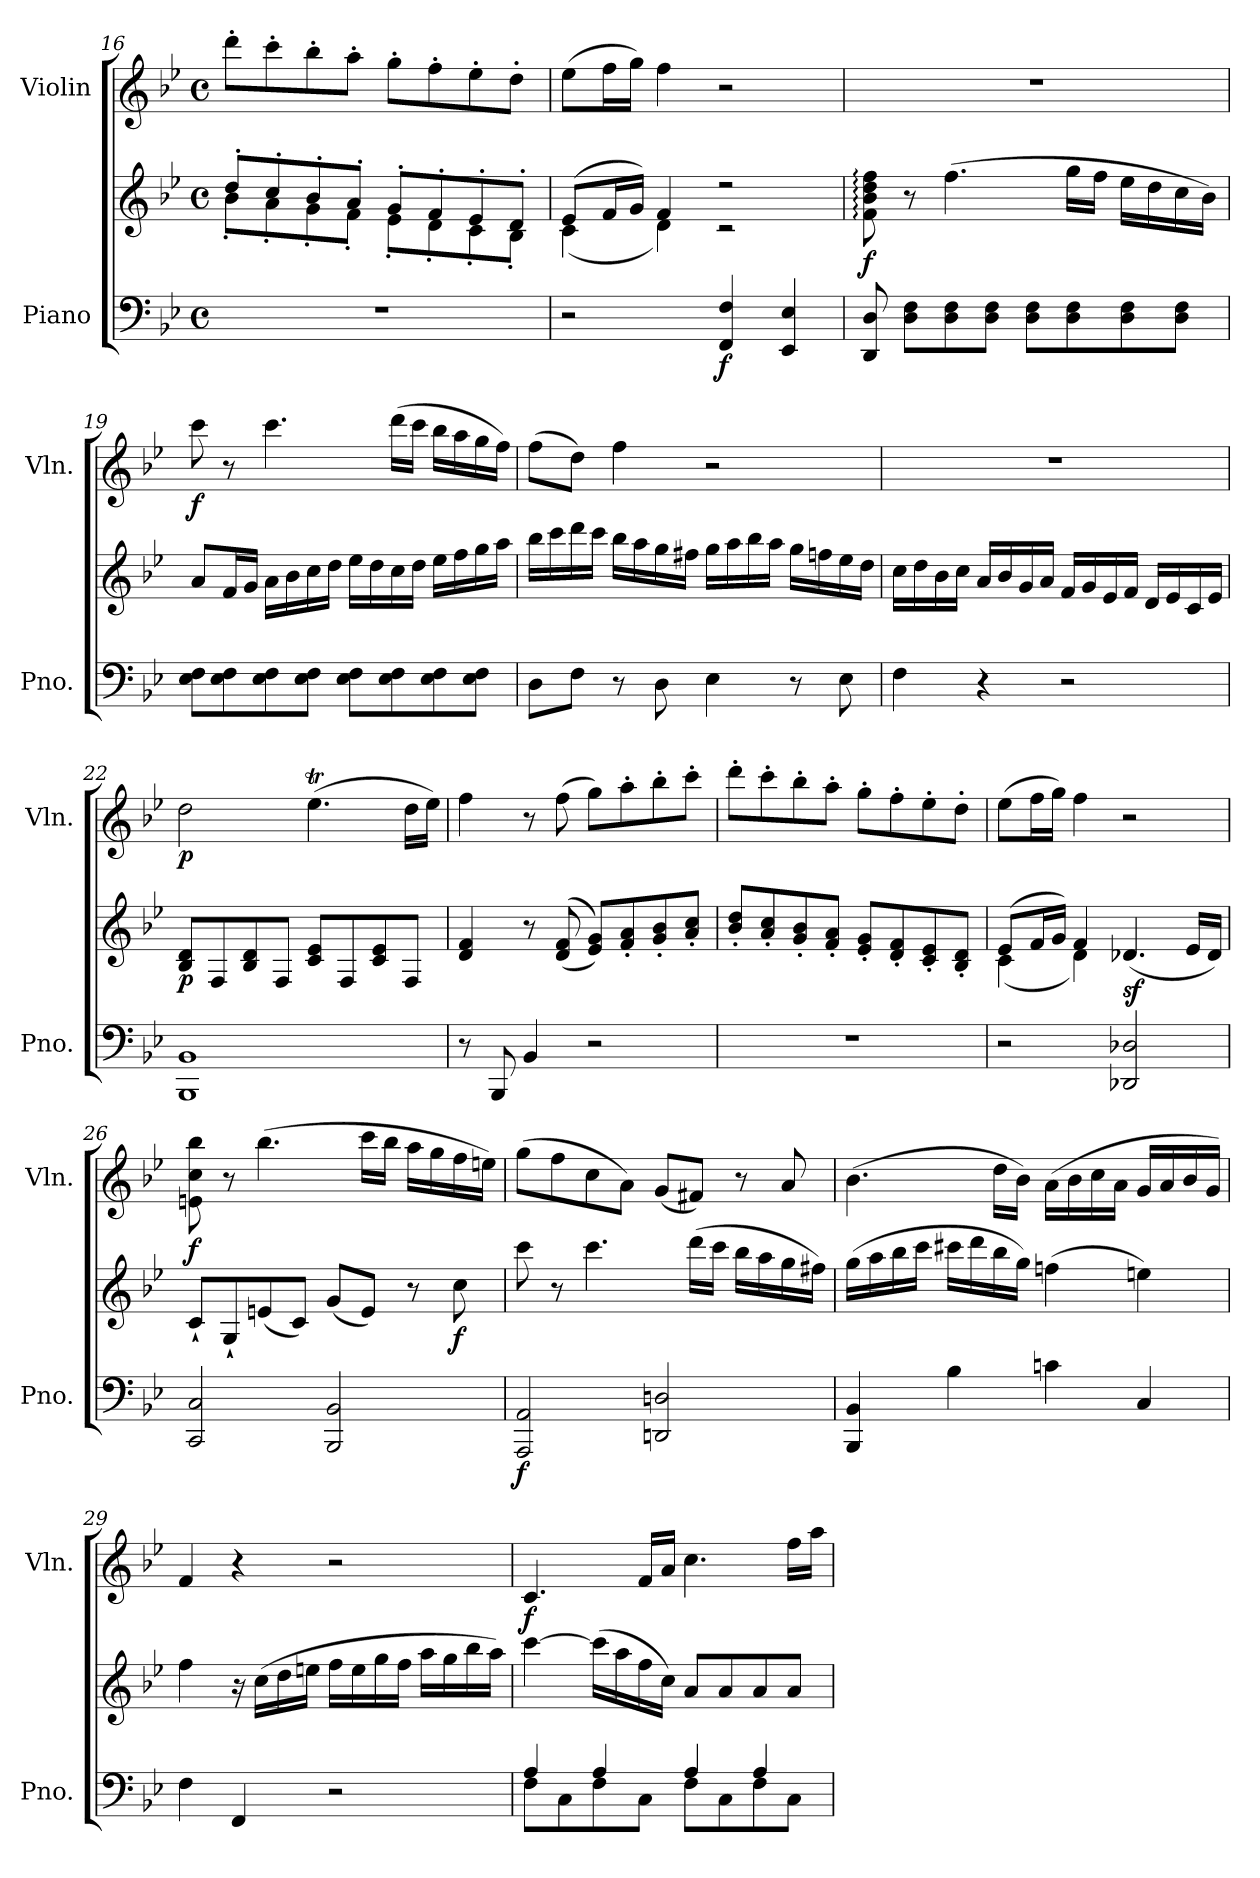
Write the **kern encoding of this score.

**kern	**kern	**dynam	**kern	**dynam
*part2	*part2	*part2	*part1	*part1
*staff3	*staff2	*staff2/3	*staff1	*staff1
*I"Piano	*	*	*I"Violin	*
*I'Pno.	*	*	*I'Vln.	*
*clefF4	*clefG2	*	*clefG2	*
*k[b-e-]	*k[b-e-]	*	*k[b-e-]	*
*M4/4	*M4/4	*	*M4/4	*
*met(c)	*met(c)	*	*met(c)	*
=16	=16	=16	=16	=16
*	*^	*	*	*
1r	8dd'/L	8b-'\L	.	8ddd'\L	.
.	8cc'/	8a'\	.	8ccc'\	.
.	8b-'/	8g'\	.	8bb-'\	.
.	8a'/J	8f'\J	.	8aa'\J	.
.	8g'/L	8e-'\L	.	8gg'\L	.
.	8f'/	8d'\	.	8ff'\	.
.	8e-'/	8c'\	.	8ee-'\	.
.	8d'/J	8B-'\J	.	8dd'\J	.
=17	=17	=17	=17	=17	=17
2r	(>8e-/L	(<4c\	.	(>8ee-\L	.
.	16f/L	.	.	16ff\L	.
.	16g/JJ)	.	.	16gg\JJ)	.
.	4f/	4d\)	.	4ff\	.
!	!	!	!LO:DY:b=2	!	!
4FF/ 4F/	2r	2r	f	2r	.
4EE-/ 4E-/	.	.	.	.	.
*	*v	*v	*	*	*
=18	=18	=18	=18	=18
!	!	!LO:DY:b	!	!
8DD/ 8D/	8f\: 8b-\: 8dd\: 8ff\:	f	1r	.
8D\ 8F\L	8r	.	.	.
8D\ 8F\	(>4.ff\	.	.	.
8D\ 8F\J	.	.	.	.
8D\ 8F\L	.	.	.	.
8D\ 8F\	16gg\LL	.	.	.
.	16ff\JJ	.	.	.
8D\ 8F\	16ee-\LL	.	.	.
.	16dd\	.	.	.
8D\ 8F\J	16cc\	.	.	.
.	16b-\JJ)	.	.	.
!!LO:LB:g=z
=19	=19	=19	=19	=19
!	!	!	!	!LO:DY:b
8E-\ 8F\L	8a/L	.	8ccc\	f
8E-\ 8F\	16f/L	.	8r	.
.	16g/JJ	.	.	.
8E-\ 8F\	16a\LL	.	4.ccc\	.
.	16b-\	.	.	.
8E-\ 8F\J	16cc\	.	.	.
.	16dd\JJ	.	.	.
8E-\ 8F\L	16ee-\LL	.	.	.
.	16dd\	.	.	.
8E-\ 8F\	16cc\	.	(>16ddd\LL	.
.	16dd\JJ	.	16ccc\JJ	.
8E-\ 8F\	16ee-\LL	.	16bb-\LL	.
.	16ff\	.	16aa\	.
8E-\ 8F\J	16gg\	.	16gg\	.
.	16aa\JJ	.	16ff\JJ)	.
=20	=20	=20	=20	=20
8D\L	16bb-\LL	.	(>8ff\L	.
.	16ccc\	.	.	.
8F\J	16ddd\	.	8dd\J)	.
.	16ccc\JJ	.	.	.
8r	16bb-\LL	.	4ff\	.
.	16aa\	.	.	.
8D\	16gg\	.	.	.
.	16ff#X\JJ	.	.	.
4E-\	16gg\LL	.	2r	.
.	16aa\	.	.	.
.	16bb-\	.	.	.
.	16aa\JJ	.	.	.
8r	16gg\LL	.	.	.
.	16ffn\	.	.	.
8E-\	16ee-\	.	.	.
.	16dd\JJ	.	.	.
=21	=21	=21	=21	=21
4F\	16cc\LL	.	1r	.
.	16dd\	.	.	.
.	16b-\	.	.	.
.	16cc\JJ	.	.	.
4r	16a/LL	.	.	.
.	16b-/	.	.	.
.	16g/	.	.	.
.	16a/JJ	.	.	.
2r	16f/LL	.	.	.
.	16g/	.	.	.
.	16e-/	.	.	.
.	16f/JJ	.	.	.
.	16d/LL	.	.	.
.	16e-/	.	.	.
.	16c/	.	.	.
.	16e-/JJ	.	.	.
=22	=22	=22	=22	=22
!	!	!LO:DY:b	!	!LO:DY:b
1BBB- 1BB-	8B-/ 8d/L	p	2dd\	p
.	8F/	.	.	.
.	8B-/ 8d/	.	.	.
.	8F/J	.	.	.
.	8c/ 8e-/L	.	(>4.ee-T\	.
.	8F/	.	.	.
.	8c/ 8e-/	.	.	.
.	8F/J	.	16dd\LL	.
.	.	.	16ee-\JJ)	.
!!LO:PB:g=z
=23	=23	=23	=23	=23
8r	4d/ 4f/	.	4ff\	.
8BBB-/	.	.	.	.
4BB-/	8r	.	8r	.
.	(>(<8d/ 8f/	.	(>8ff\	.
2r	8e-/ 8g/L))	.	8gg\L)	.
.	8f/' 8a/'	.	8aa'\	.
.	8g/' 8b-/'	.	8bb-'\	.
.	8a/' 8cc/'J	.	8ccc'\J	.
=24	=24	=24	=24	=24
1r	8b-/' 8dd/'L	.	8ddd'\L	.
.	8a/' 8cc/'	.	8ccc'\	.
.	8g/' 8b-/'	.	8bb-'\	.
.	8f/' 8a/'J	.	8aa'\J	.
.	8e-/' 8g/'L	.	8gg'\L	.
.	8d/' 8f/'	.	8ff'\	.
.	8c/' 8e-/'	.	8ee-'\	.
.	8B-/' 8d/'J	.	8dd'\J	.
=25	=25	=25	=25	=25
*	*^	*	*	*
2r	(>8e-/L	(<4c\	.	(>8ee-\L	.
.	16f/L	.	.	16ff\L	.
.	16g/JJ)	.	.	16gg\JJ)	.
.	4f/	4d\)	.	4ff\	.
!	!	!	!LO:DY:b	!	!
2DD-X/ 2D-X/	(<4.d-X/	2ryy	sf	2r	.
.	16e-/LL	.	.	.	.
.	16d-/JJ)	.	.	.	.
*	*v	*v	*	*	*
=26	=26	=26	=26	=26
!	!	!	!	!LO:DY:b
2CC/ 2C/	8c`/L	.	8en\ 8cc\ 8bb-\	f
.	8G`/	.	8r	.
.	(<8en/	.	(>4.bb-\	.
.	8c/J)	.	.	.
2BBB-/ 2BB-/	(<8g/L	.	.	.
.	8e/J)	.	16ccc\LL	.
.	.	.	16bb-\JJ	.
.	8r	.	16aa\LL	.
.	.	.	16gg\	.
!	!	!LO:DY:b	!	!
.	8cc\	f	16ff\	.
.	.	.	16een\JJ)	.
=27	=27	=27	=27	=27
!	!	!LO:DY:b=2	!	!
2AAA/ 2AA/	8ccc\	f	(>8gg\L	.
.	8r	.	8ff\	.
.	4.ccc\	.	8cc\	.
.	.	.	8a\J)	.
2DDn/ 2Dn/	.	.	(<8g/L	.
.	(>16ddd\LL	.	8f#X/J)	.
.	16ccc\JJ	.	.	.
.	16bb-\LL	.	8r	.
.	16aa\	.	.	.
.	16gg\	.	8a/	.
.	16ff#X\JJ)	.	.	.
!!LO:LB:g=z
=28	=28	=28	=28	=28
4BBB-/ 4BB-/	(>16gg\LL	.	(>4.b-\	.
.	16aa\	.	.	.
.	16bb-\	.	.	.
.	16ccc\JJ	.	.	.
4B-\	16ccc#X\LL	.	.	.
.	16ddd\	.	.	.
.	16bb-\	.	16dd\LL	.
.	16gg\JJ)	.	16b-\JJ)	.
4cn\	(>4ffn\	.	(>16a\LL	.
.	.	.	16b-\	.
.	.	.	16cc\	.
.	.	.	16a\JJ	.
4C/	4een\)	.	16g/LL	.
.	.	.	16a/	.
.	.	.	16b-/	.
.	.	.	16g/JJ)	.
=29	=29	=29	=29	=29
4F\	4ff\	.	4f/	.
4FF/	16r	.	4r	.
.	(>16cc\LL	.	.	.
.	16dd\	.	.	.
.	16een\JJ	.	.	.
2r	16ff\LL	.	2r	.
.	16ee\	.	.	.
.	16gg\	.	.	.
.	16ff\JJ	.	.	.
.	16aa\LL	.	.	.
.	16gg\	.	.	.
.	16bb-\	.	.	.
.	16aa\JJ)	.	.	.
=30	=30	=30	=30	=30
*^	*	*	*	*
!	!	!	!	!	!LO:DY:b
4A/	8F\L	[4ccc\	.	4.c/	f
.	8C\	.	.	.	.
4A/	8F\	(>16ccc\LL]	.	.	.
.	.	16aa\	.	.	.
.	8C\J	16ff\	.	16f/LL	.
.	.	16cc\JJ)	.	16a/JJ	.
4A/	8F\L	8a/L	.	4.cc\	.
.	8C\	8a/	.	.	.
4A/	8F\	8a/	.	.	.
.	8C\J	8a/J	.	16ff\LL	.
.	.	.	.	16aa\JJ	.
*v	*v	*	*	*	*
=	=	=	=	=
*-	*-	*-	*-	*-
